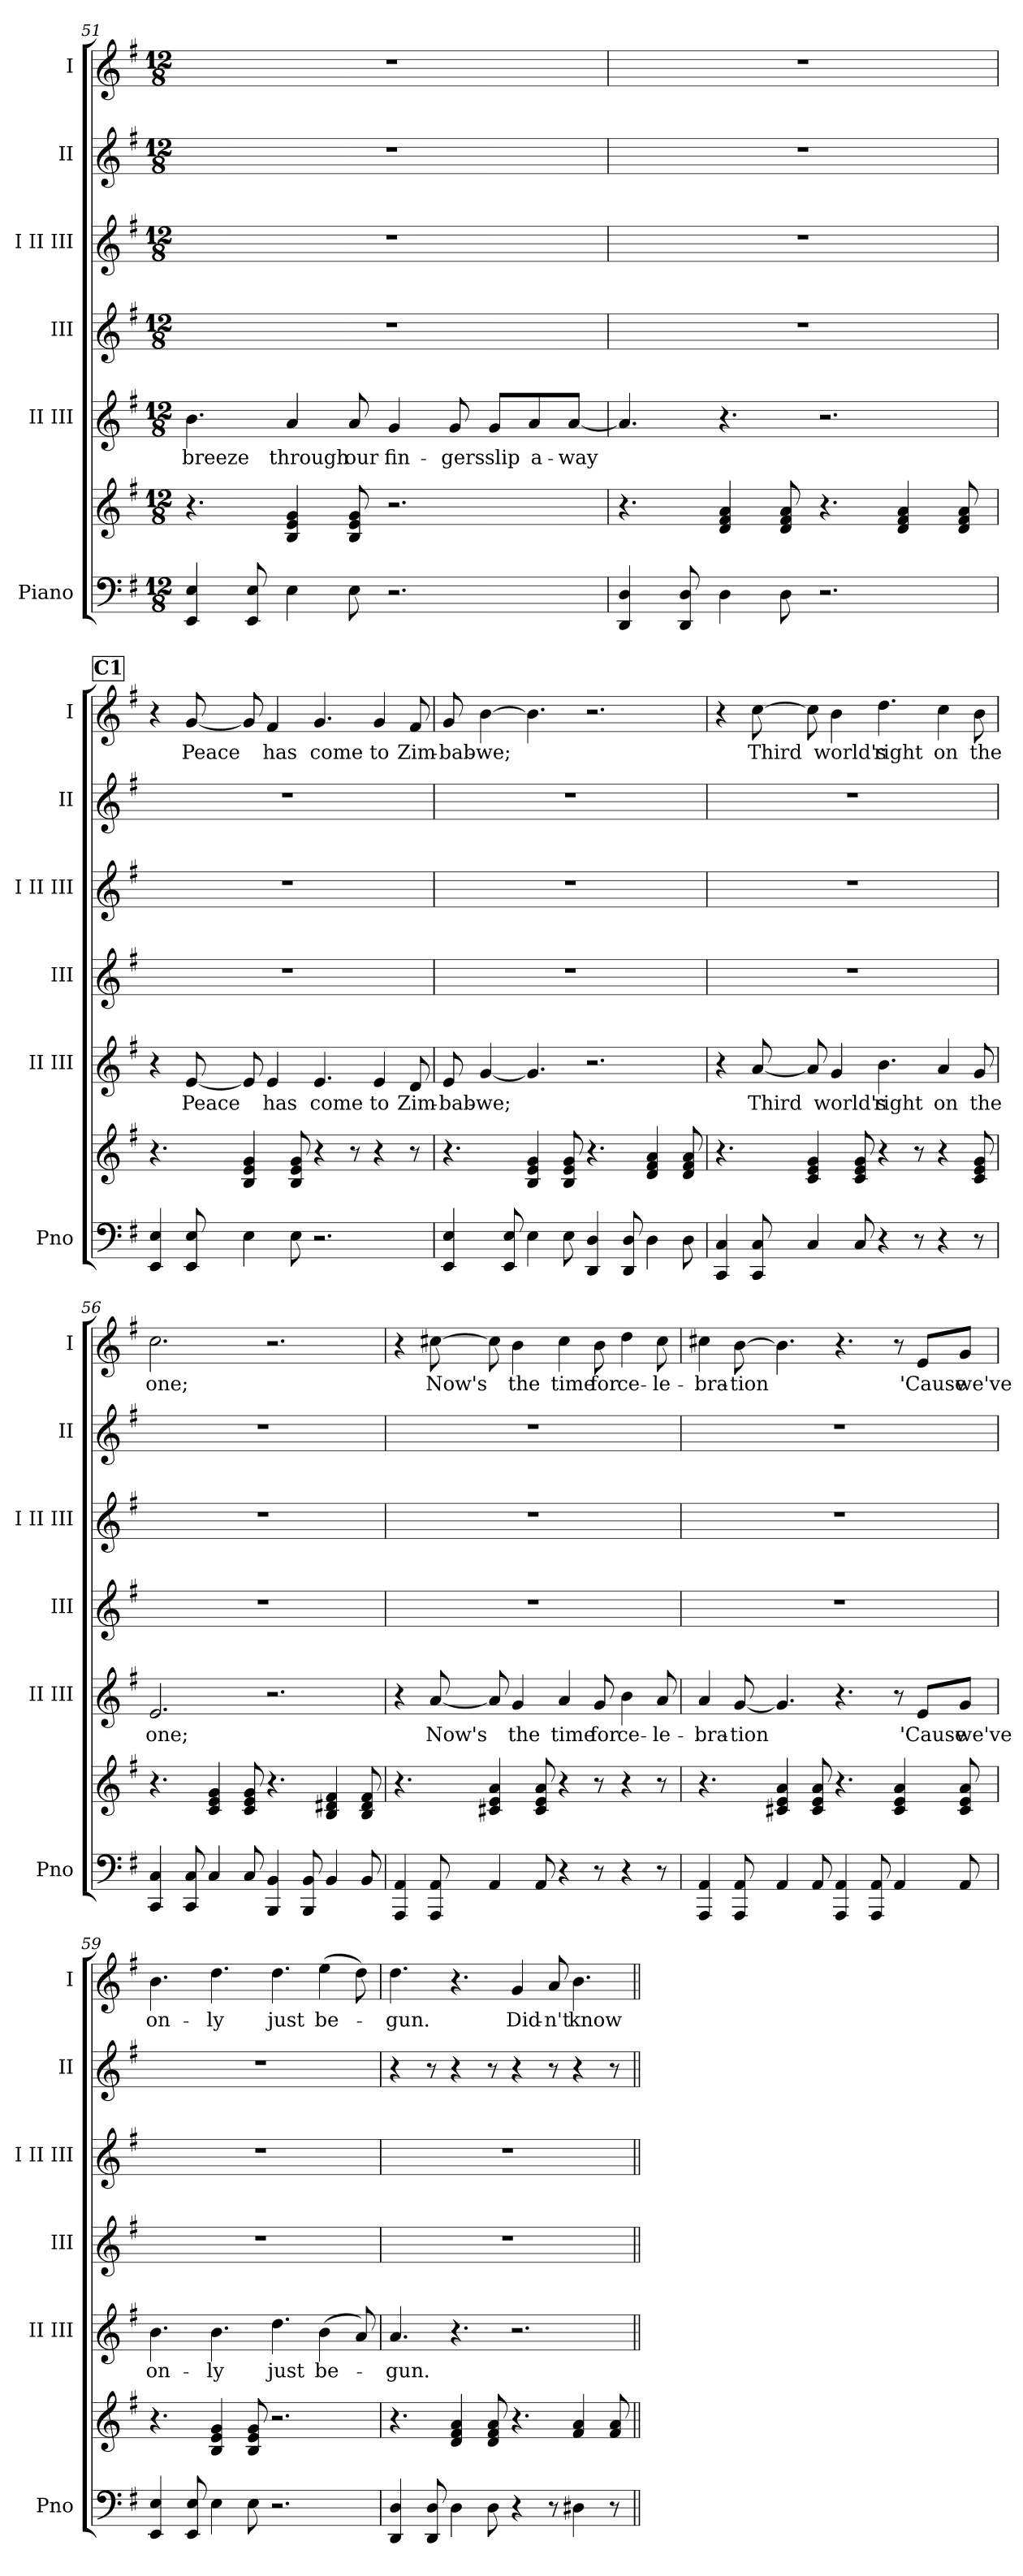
**kern	**kern	**kern	**text	**kern	**kern	**kern	**kern	**text
*part6	*part6	*part5	*part5	*part4	*part3	*part2	*part1	*part1
*staff7	*staff6	*staff5	*staff5	*staff4	*staff3	*staff2	*staff1	*staff1
*I"Piano	*	*I"II III	*	*I"III	*I"I II III	*I"II	*I"I	*
*I'Pno	*	*I'II III	*	*I'III	*I'I II III	*I'II	*I'I	*
!!LO:LB:g=z
*clefF4	*clefG2	*clefG2	*	*clefG2	*clefG2	*clefG2	*clefG2	*
*k[f#]	*k[f#]	*k[f#]	*	*k[f#]	*k[f#]	*k[f#]	*k[f#]	*
*M12/8	*M12/8	*M12/8	*	*M12/8	*M12/8	*M12/8	*M12/8	*
=51	=51	=51	=51	=51	=51	=51	=51	=51
!	!	!	!LO:LY:b	!	!	!	!	!
4EE/ 4E/	4.r	4.b\	breeze	1.r	1.r	1.r	1.r	.
8EE/ 8E/	.	.	.	.	.	.	.	.
!	!	!	!LO:LY:b	!	!	!	!	!
4E\	4B/ 4e/ 4g/	4a/	through	.	.	.	.	.
!	!	!	!LO:LY:b	!	!	!	!	!
8E\	8B/ 8e/ 8g/	8a/	our	.	.	.	.	.
!	!	!	!LO:LY:b	!	!	!	!	!
2.r	2.r	4g/	fin-	.	.	.	.	.
!	!	!	!LO:LY:b	!	!	!	!	!
.	.	8g/	-gers	.	.	.	.	.
!	!	!	!LO:LY:b	!	!	!	!	!
.	.	8g/L	slip	.	.	.	.	.
!	!	!	!LO:LY:b	!	!	!	!	!
.	.	8a/	a-	.	.	.	.	.
!	!	!	!LO:LY:b	!	!	!	!	!
.	.	[8a/J	-way	.	.	.	.	.
=52	=52	=52	=52	=52	=52	=52	=52	=52
4DD/ 4D/	4.r	4.a/]	.	1.r	1.r	1.r	1.r	.
8DD/ 8D/	.	.	.	.	.	.	.	.
4D\	4d/ 4f#/ 4a/	4.r	.	.	.	.	.	.
8D\	8d/ 8f#/ 8a/	.	.	.	.	.	.	.
2.r	4.r	2.r	.	.	.	.	.	.
.	4d/ 4f#/ 4a/	.	.	.	.	.	.	.
.	8d/ 8f#/ 8a/	.	.	.	.	.	.	.
!!LO:REH:place=s1:a:B:cj:fs=14:t=C1
=53	=53	=53	=53	=53	=53	=53	=53	=53
4EE/ 4E/	4.r	4r	.	1.r	1.r	1.r	4r	.
!	!	!	!LO:LY:b	!	!	!	!	!LO:LY:b
8EE/ 8E/	.	[8e/	Peace	.	.	.	[8g/	Peace
4E\	4B/ 4e/ 4g/	8e/]	.	.	.	.	8g/]	.
!	!	!	!LO:LY:b	!	!	!	!	!LO:LY:b
.	.	4e/	has	.	.	.	4f#/	has
8E\	8B/ 8e/ 8g/	.	.	.	.	.	.	.
!	!	!	!LO:LY:b	!	!	!	!	!LO:LY:b
2.r	4r	4.e/	come	.	.	.	4.g/	come
.	8r	.	.	.	.	.	.	.
!	!	!	!LO:LY:b	!	!	!	!	!LO:LY:b
.	4r	4e/	to	.	.	.	4g/	to
!	!	!	!LO:LY:b	!	!	!	!	!LO:LY:b
.	8r	8d/	Zim-	.	.	.	8f#/	Zim-
!!LO:PB:g=z
=54	=54	=54	=54	=54	=54	=54	=54	=54
!	!	!	!LO:LY:b	!	!	!	!	!LO:LY:b
4EE/ 4E/	4.r	8e/	-bab-	1.r	1.r	1.r	8g/	-bab-
!	!	!	!LO:LY:b	!	!	!	!	!LO:LY:b
.	.	[4g/	-we;	.	.	.	[4b\	-we;
8EE/ 8E/	.	.	.	.	.	.	.	.
4E\	4B/ 4e/ 4g/	4.g/]	.	.	.	.	4.b\]	.
8E\	8B/ 8e/ 8g/	.	.	.	.	.	.	.
4DD/ 4D/	4.r	2.r	.	.	.	.	2.r	.
8DD/ 8D/	.	.	.	.	.	.	.	.
4D\	4d/ 4f#/ 4a/	.	.	.	.	.	.	.
8D\	8d/ 8f#/ 8a/	.	.	.	.	.	.	.
=55	=55	=55	=55	=55	=55	=55	=55	=55
4CC/ 4C/	4.r	4r	.	1.r	1.r	1.r	4r	.
!	!	!	!LO:LY:b	!	!	!	!	!LO:LY:b
8CC/ 8C/	.	[8a/	Third	.	.	.	[8cc\	Third
4C/	4c/ 4e/ 4g/	8a/]	.	.	.	.	8cc\]	.
!	!	!	!LO:LY:b	!	!	!	!	!LO:LY:b
.	.	4g/	world's	.	.	.	4b\	world's
8C/	8c/ 8e/ 8g/	.	.	.	.	.	.	.
!	!	!	!LO:LY:b	!	!	!	!	!LO:LY:b
4r	4r	4.b\	right	.	.	.	4.dd\	right
8r	8r	.	.	.	.	.	.	.
!	!	!	!LO:LY:b	!	!	!	!	!LO:LY:b
4r	4r	4a/	on	.	.	.	4cc\	on
!	!	!	!LO:LY:b	!	!	!	!	!LO:LY:b
8r	8c/ 8e/ 8g/	8g/	the	.	.	.	8b\	the
=56	=56	=56	=56	=56	=56	=56	=56	=56
!	!	!	!LO:LY:b	!	!	!	!	!LO:LY:b
4CC/ 4C/	4.r	2.e/	one;	1.r	1.r	1.r	2.cc\	one;
8CC/ 8C/	.	.	.	.	.	.	.	.
4C/	4c/ 4e/ 4g/	.	.	.	.	.	.	.
8C/	8c/ 8e/ 8g/	.	.	.	.	.	.	.
4BBB/ 4BB/	4.r	2.r	.	.	.	.	2.r	.
8BBB/ 8BB/	.	.	.	.	.	.	.	.
4BB/	4B/ 4d#X/ 4f#/	.	.	.	.	.	.	.
8BB/	8B/ 8d#/ 8f#/	.	.	.	.	.	.	.
!!LO:LB:g=z
=57	=57	=57	=57	=57	=57	=57	=57	=57
4AAA/ 4AA/	4.r	4r	.	1.r	1.r	1.r	4r	.
!	!	!	!LO:LY:b	!	!	!	!	!LO:LY:b
8AAA/ 8AA/	.	[8a/	Now's	.	.	.	[8cc#X\	Now's
4AA/	4c#X/ 4e/ 4a/	8a/]	.	.	.	.	8cc#\]	.
!	!	!	!LO:LY:b	!	!	!	!	!LO:LY:b
.	.	4g/	the	.	.	.	4b\	the
8AA/	8c#/ 8e/ 8a/	.	.	.	.	.	.	.
!	!	!	!LO:LY:b	!	!	!	!	!LO:LY:b
4r	4r	4a/	time	.	.	.	4cc#\	time
!	!	!	!LO:LY:b	!	!	!	!	!LO:LY:b
8r	8r	8g/	for	.	.	.	8b\	for
!	!	!	!LO:LY:b	!	!	!	!	!LO:LY:b
4r	4r	4b\	ce-	.	.	.	4dd\	ce-
!	!	!	!LO:LY:b	!	!	!	!	!LO:LY:b
8r	8r	8a/	-le-	.	.	.	8cc#\	-le-
=58	=58	=58	=58	=58	=58	=58	=58	=58
!	!	!	!LO:LY:b	!	!	!	!	!LO:LY:b
4AAA/ 4AA/	4.r	4a/	-bra-	1.r	1.r	1.r	4cc#X\	-bra-
!	!	!	!LO:LY:b	!	!	!	!	!LO:LY:b
8AAA/ 8AA/	.	[8g/	-tion	.	.	.	[8b\	-tion
4AA/	4c#X/ 4e/ 4a/	4.g/]	.	.	.	.	4.b\]	.
8AA/	8c#/ 8e/ 8a/	.	.	.	.	.	.	.
4AAA/ 4AA/	4.r	4.r	.	.	.	.	4.r	.
8AAA/ 8AA/	.	.	.	.	.	.	.	.
4AA/	4c#/ 4e/ 4a/	8r	.	.	.	.	8r	.
!	!	!	!LO:LY:b	!	!	!	!	!LO:LY:b
.	.	8e/L	'Cause	.	.	.	8e/L	'Cause
!	!	!	!LO:LY:b	!	!	!	!	!LO:LY:b
8AA/	8c#/ 8e/ 8a/	8g/J	we've	.	.	.	8g/J	we've
=59	=59	=59	=59	=59	=59	=59	=59	=59
!	!	!	!LO:LY:b	!	!	!	!	!LO:LY:b
4EE/ 4E/	4.r	4.b\	on-	1.r	1.r	1.r	4.b\	on-
8EE/ 8E/	.	.	.	.	.	.	.	.
!	!	!	!LO:LY:b	!	!	!	!	!LO:LY:b
4E\	4B/ 4e/ 4g/	4.b\	-ly	.	.	.	4.dd\	-ly
8E\	8B/ 8e/ 8g/	.	.	.	.	.	.	.
!	!	!	!LO:LY:b	!	!	!	!	!LO:LY:b
2.r	2.r	4.dd\	just	.	.	.	4.dd\	just
!	!	!	!LO:LY:b	!	!	!	!	!LO:LY:b
.	.	(4b\	be-	.	.	.	(4ee\	be-
.	.	8a/)	.	.	.	.	8dd\)	.
!!LO:LB:g=z
=60	=60	=60	=60	=60	=60	=60	=60	=60
!	!	!	!LO:LY:b	!	!	!	!	!LO:LY:b
4DD/ 4D/	4.r	4.a/	-gun.	1.r	1.r	4r	4.dd\	-gun.
8DD/ 8D/	.	.	.	.	.	8r	.	.
4D\	4d/ 4f#/ 4a/	4.r	.	.	.	4r	4.r	.
8D\	8d/ 8f#/ 8a/	.	.	.	.	8r	.	.
!	!	!	!	!	!	!	!	!LO:LY:b
4r	4.r	2.r	.	.	.	4r	4g/	Did-
!	!	!	!	!	!	!	!	!LO:LY:b
8r	.	.	.	.	.	8r	8a/	-n't
!	!	!	!	!	!	!	!	!LO:LY:b
4D#X\	4f#/ 4a/	.	.	.	.	4r	4.b\	know
8r	8f#/ 8a/	.	.	.	.	8r	.	.
=||	=||	=||	=||	=||	=||	=||	=||	=||
*-	*-	*-	*-	*-	*-	*-	*-	*-
